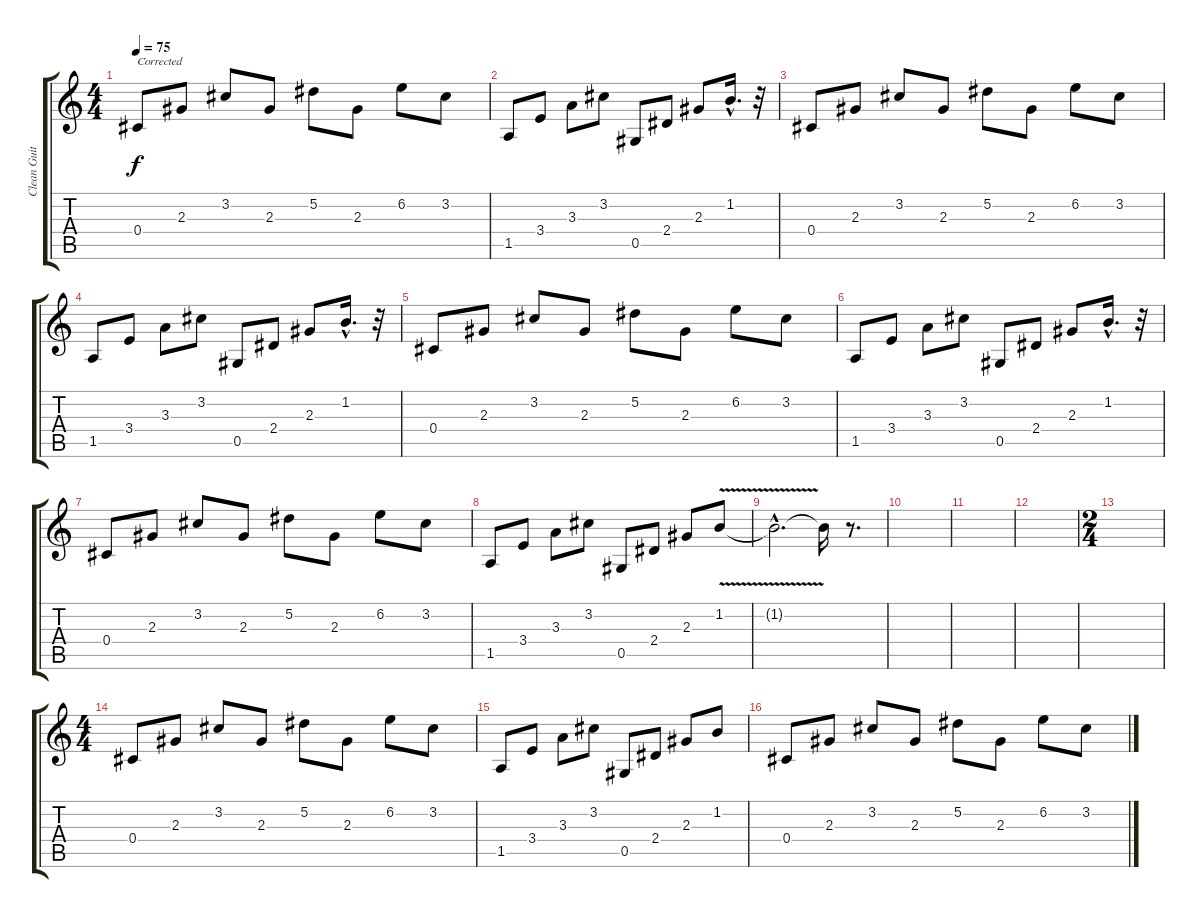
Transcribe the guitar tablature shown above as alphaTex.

\track ("Clean Guitar" "Clean Guit") {instrument electricguitarclean}
\staff {score tabs}
\tuning (Eb4 Bb3 Gb3 Db3 Ab2 Eb2) {hide}
\ts (4 4)
\tempo 75
\clef g2
\ks c
0.4.8{txt "Corrected" dy f instrument electricguitarclean} 2.3.8 3.2.8 2.3.8 5.2.8 2.3.8 6.2.8 3.2.8 |
1.5.8 3.4.8 3.3.8 3.2.8 0.5.8 2.4.8 2.3.8 1.2{hac}.16{d} r.32 |
0.4.8 2.3.8 3.2.8 2.3.8 5.2.8 2.3.8 6.2.8 3.2.8 |
1.5.8 3.4.8 3.3.8 3.2.8 0.5.8 2.4.8 2.3.8 1.2{hac}.16{d} r.32 |
0.4.8 2.3.8 3.2.8 2.3.8 5.2.8 2.3.8 6.2.8 3.2.8 |
1.5.8 3.4.8 3.3.8 3.2.8 0.5.8 2.4.8 2.3.8 1.2{hac}.16{d} r.32 |
0.4.8 2.3.8 3.2.8 2.3.8 5.2.8 2.3.8 6.2.8 3.2.8 |
1.5.8 3.4.8 3.3.8 3.2.8 0.5.8 2.4.8 2.3.8 1.2{v}.8 |
1.2{hac t}.2{d} 1.2{t}.16 r.8{d} |
|
|
|
\ts (2 4)
|
\ts (4 4)
0.4.8 2.3.8 3.2.8 2.3.8 5.2.8 2.3.8 6.2.8 3.2.8 |
1.5.8 3.4.8 3.3.8 3.2.8 0.5.8 2.4.8 2.3.8 1.2.8 |
0.4.8 2.3.8 3.2.8 2.3.8 5.2.8 2.3.8 6.2.8 3.2.8
